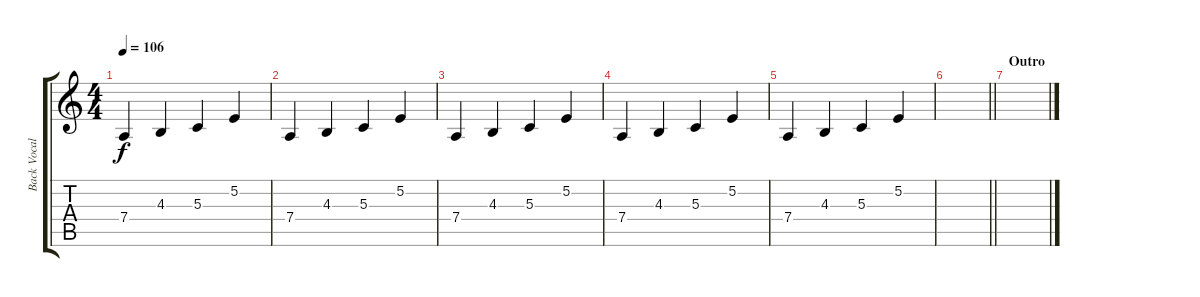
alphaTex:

\track ("Back Vocals" "Back Vocal") {instrument tenorsax}
\staff {score tabs}
\tuning (E4 B3 G3 D3 A2 E2) {hide}
\ts (4 4)
\tempo 106
\clef g2
\ks c
7.4.4{dy f} 4.3.4 5.3.4 5.2.4 |
7.4.4 4.3.4 5.3.4 5.2.4 |
7.4.4 4.3.4 5.3.4 5.2.4 |
7.4.4 4.3.4 5.3.4 5.2.4 |
7.4.4 4.3.4 5.3.4 5.2.4 |
\barLineRight lightlight
|
\section ("" "Outro")
